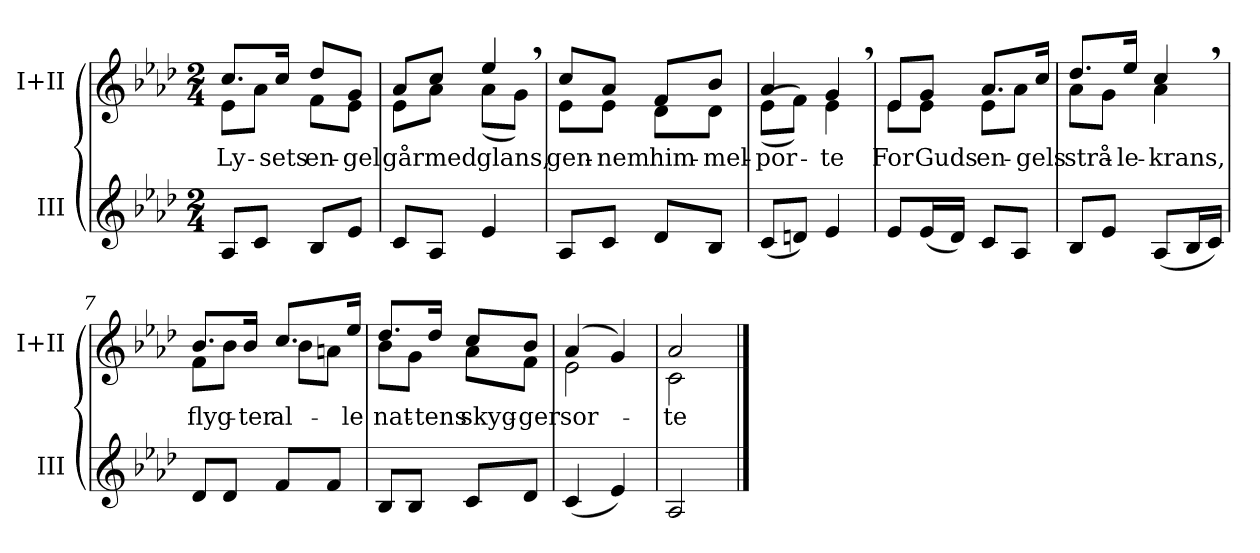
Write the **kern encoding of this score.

**kern	**kern	**text
*part2	*part1	*part1
*staff2	*staff1	*staff1
*I"III	*I"I+II	*
*I'III	*I'I+II	*
*clefG2	*clefG2	*
*k[b-e-a-d-]	*k[b-e-a-d-]	*
*M2/4	*M2/4	*
*MM50	*MM50	*
=1	=1	=1
!	!	!LO:LY:b
*	*^	*
8A-/L	8.cc/L	8e-\L	Ly-
8c/J	.	8a-\J	.
!	!	!	!LO:LY:b
.	16cc/Jk	.	-sets
!	!	!	!LO:LY:b
8B-/L	8dd-/L	8f\L	en-
!	!	!	!LO:LY:b
8e-/J	8g/J	8e-\J	-gel
=2	=2	=2	=2
!	!	!	!LO:LY:b
8c/L	8a-/L	8e-\L	går
!	!	!	!LO:LY:b
8A-/J	8cc/J	8a-\J	med
!	!	!	!LO:LY:b
4e-/	4ee-,/	(<8a-\L	glans,
.	.	8g\J)	.
=3	=3	=3	=3
!	!	!	!LO:LY:b
8A-/L	8cc/L	8e-\L	gen-
!	!	!	!LO:LY:b
8c/J	8a-/J	8e-\J	-nem
!	!	!	!LO:LY:b
8d-/L	8f/L	8d-\L	him-
!	!	!	!LO:LY:b
8B-/J	8b-/J	8d-\J	-mel-
=4	=4	=4	=4
!	!	!	!LO:LY:b
(<8c/L	4a-/	(<(<8e-\L	-por-
8dn/J)	.	8f\J))	.
!	!	!	!LO:LY:b
4e-/	4g,/	4e-\	-te
=5	=5	=5	=5
!	!	!	!LO:LY:b
8e-/L	8e-/L	8e-\L	For
!	!	!	!LO:LY:b
(<16e-/L	8g/J	8e-\J	Guds
16d-/JJ)	.	.	.
!	!	!	!LO:LY:b
8c/L	8.a-/L	8e-\L	en-
8A-/J	.	8a-\J	.
!	!	!	!LO:LY:b
.	16cc/Jk	.	-gels
!!LO:LB:g=z	!!
=6	=6	=6	=6
!	!	!	!LO:LY:b
8B-/L	8.dd-/L	8a-\L	strå-
8e-/J	.	8g\J	.
!	!	!	!LO:LY:b
.	16ee-/Jk	.	-le-
!	!	!	!LO:LY:b
(<8A-/L	4cc,/	4a-\	-krans,
16B-/L	.	.	.
16c/JJ)	.	.	.
=7	=7	=7	=7
!	!	!	!LO:LY:b
8d-/L	8.b-/L	8f\L	flyg-
8d-/J	.	8b-\J	.
!	!	!	!LO:LY:b
.	16b-/Jk	.	-ter
!	!	!	!LO:LY:b
8f/L	8.cc/L	8b-\L	al-
8f/J	.	8an\J	.
!	!	!	!LO:LY:b
.	16ee-/Jk	.	-le
=8	=8	=8	=8
!	!	!	!LO:LY:b
8B-/L	8.dd-/L	8b-\L	nat-
8B-/J	.	8g\J	.
!	!	!	!LO:LY:b
.	16dd-/Jk	.	-tens
!	!	!	!LO:LY:b
8c/L	8cc/L	8a-\L	skyg-
!	!	!	!LO:LY:b
8d-/J	8b-/J	8f\J	-ger
=9	=9	=9	=9
!	!	!	!LO:LY:b
(<4c/	(>4a-/	2e-\	sor-
4e-/)	4g/)	.	.
=10	=10	=10	=10
!	!	!	!LO:LY:b
2A-/	2a-/	2c\	-te
*	*v	*v	*
==	==	==
*-	*-	*-
